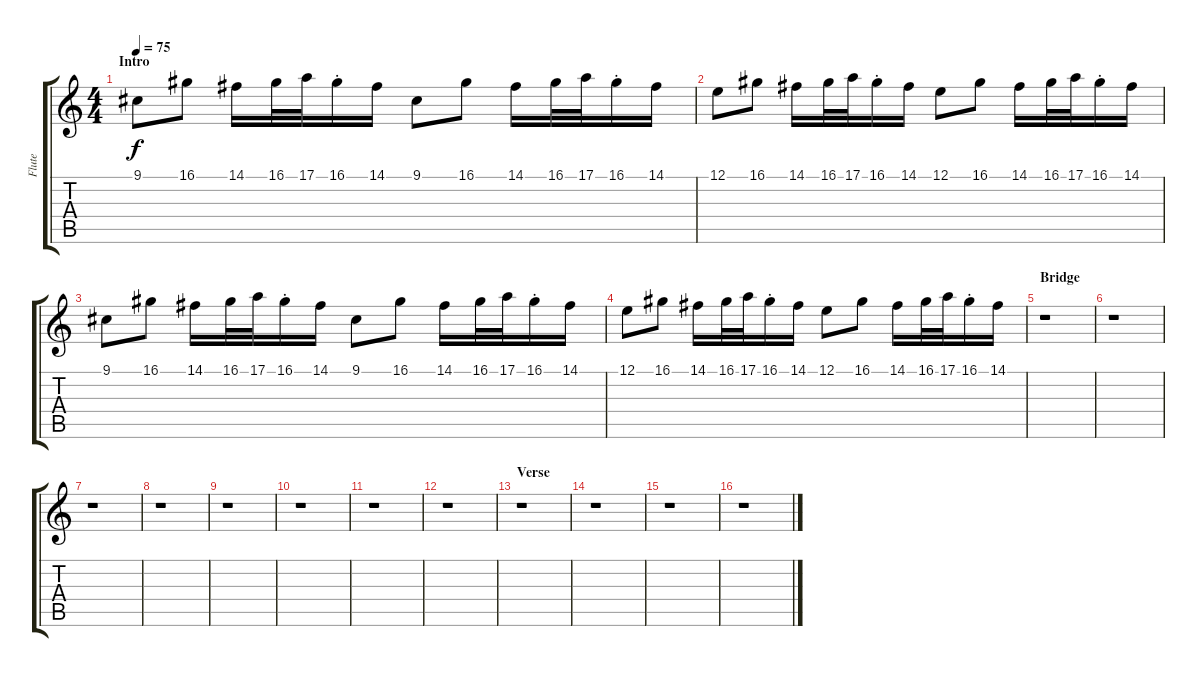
\track ("Flute" "Flute") {instrument piccolo}
\staff {score tabs}
\tuning (E4 B3 G3 D3 A2 E2) {hide}
\ts (4 4)
\section ("" "Intro")
\tempo 75
\clef g2
\ks c
9.1.8{dy f instrument piccolo} 16.1.8 14.1.16 16.1.32 17.1.32 16.1{st}.16 14.1.16 9.1.8 16.1.8 14.1.16 16.1.32 17.1.32 16.1{st}.16 14.1.16 |
12.1.8 16.1.8 14.1.16 16.1.32 17.1.32 16.1{st}.16 14.1.16 12.1.8 16.1.8 14.1.16 16.1.32 17.1.32 16.1{st}.16 14.1.16 |
9.1.8 16.1.8 14.1.16 16.1.32 17.1.32 16.1{st}.16 14.1.16 9.1.8 16.1.8 14.1.16 16.1.32 17.1.32 16.1{st}.16 14.1.16 |
12.1.8 16.1.8 14.1.16 16.1.32 17.1.32 16.1{st}.16 14.1.16 12.1.8 16.1.8 14.1.16 16.1.32 17.1.32 16.1{st}.16 14.1.16 |
\section ("" "Bridge")
r.1 |
r.1 |
r.1 |
r.1 |
r.1 |
r.1 |
r.1 |
r.1 |
\section ("" "Verse")
r.1 |
r.1 |
r.1 |
r.1
